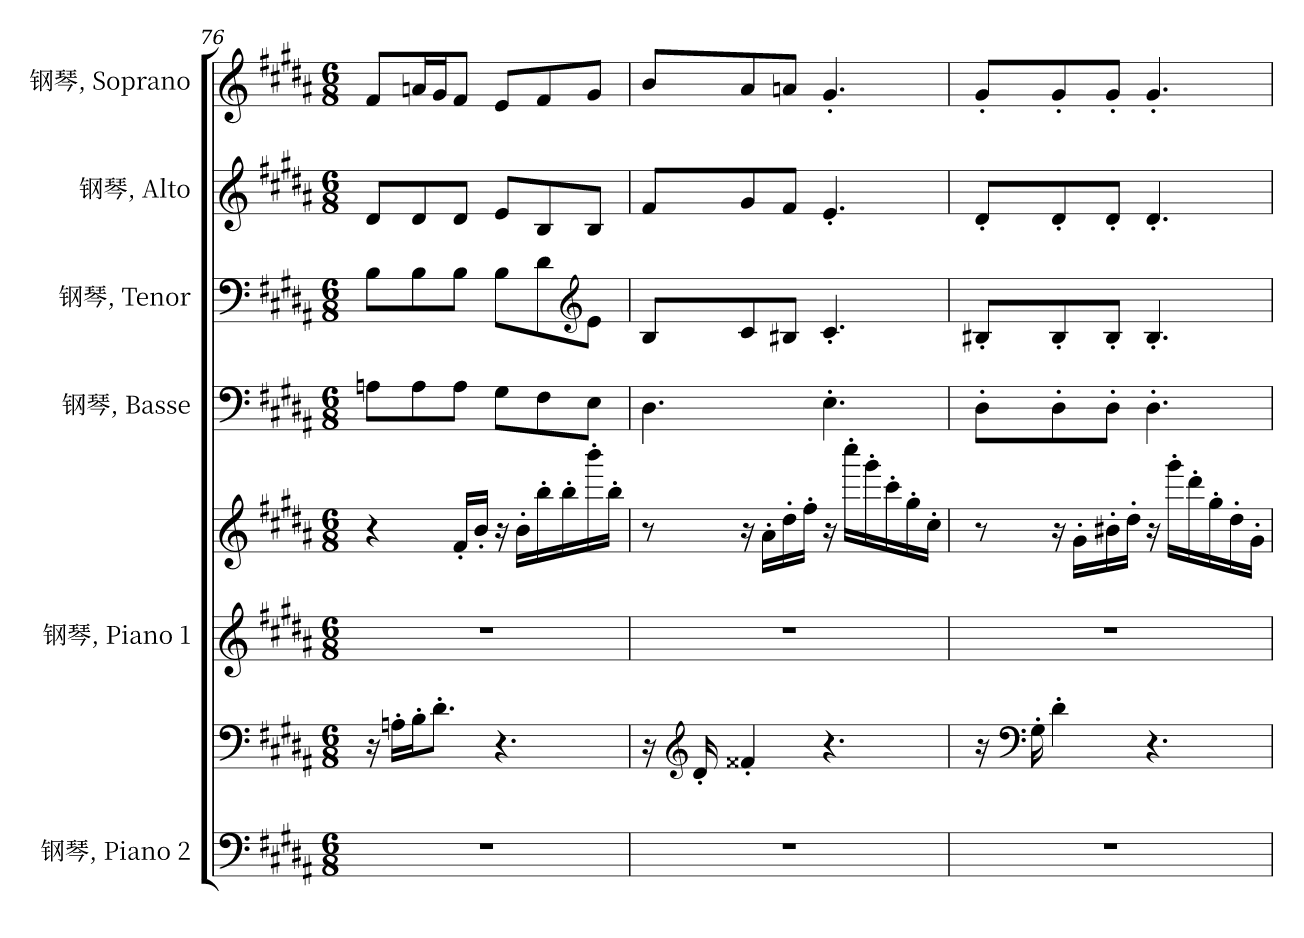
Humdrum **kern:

**kern	**kern	**kern	**kern	**kern	**kern	**kern	**kern
*part6	*part6	*part5	*part5	*part4	*part3	*part2	*part1
*staff8	*staff7	*staff6	*staff5	*staff4	*staff3	*staff2	*staff1
*I"钢琴, Piano 2	*	*I"钢琴, Piano 1	*	*I"钢琴, Basse	*I"钢琴, Tenor	*I"钢琴, Alto	*I"钢琴, Soprano
*I'Pno.	*	*I'Pno.	*	*	*	*	*
*clefF4	*clefF4	*clefG2	*clefG2	*clefF4	*clefF4	*clefG2	*clefG2
*k[f#c#g#d#a#]	*k[f#c#g#d#a#]	*k[f#c#g#d#a#]	*k[f#c#g#d#a#]	*k[f#c#g#d#a#]	*k[f#c#g#d#a#]	*k[f#c#g#d#a#]	*k[f#c#g#d#a#]
*M6/8	*M6/8	*M6/8	*M6/8	*M6/8	*M6/8	*M6/8	*M6/8
=76	=76	=76	=76	=76	=76	=76	=76
2.r	16r	2.r	4r	8An\L	8B\L	8d#/L	8f#/L
.	16An'\LL	.	.	.	.	.	.
.	16B'\J	.	.	8A\	8B\	8d#/	16an/L
.	8.d#'\J	.	.	.	.	.	16g#/J
.	.	.	16f#'/LL	8A\J	8B\J	8d#/J	8f#/J
.	.	.	16b'/JJ	.	.	.	.
.	4.r	.	16r	8G#\L	8B\L	8e/L	8e/L
.	.	.	16b'\LL	.	.	.	.
.	.	.	16bb'\	8F#\	8d#\	8B/	8f#/
.	.	.	16bb'\	.	.	.	.
*	*	*	*	*	*clefG2	*	*
.	.	.	16bbb'\	8E\J	8e\J	8B/J	8g#/J
.	.	.	16bb'\JJ	.	.	.	.
!!LO:PB:g=z
=77	=77	=77	=77	=77	=77	=77	=77
2.r	16r	2.r	8r	4.D#\	8B/L	8f#/L	8b/L
*	*clefG2	*	*	*	*	*	*
.	16d#'/	.	.	.	.	.	.
.	4f##X'/	.	16r	.	8c#/	8g#/	8a#/
.	.	.	16a#'\LL	.	.	.	.
.	.	.	16dd#'\	.	8B#X/J	8f#/J	8an/J
.	.	.	16ff#'\JJ	.	.	.	.
.	4.r	.	16r	4.E'\	4.c#'/	4.e'/	4.g#'/
.	.	.	16cccc#'\LL	.	.	.	.
.	.	.	16ggg#'\	.	.	.	.
.	.	.	16ccc#'\	.	.	.	.
.	.	.	16gg#'\	.	.	.	.
.	.	.	16cc#'\JJ	.	.	.	.
=78	=78	=78	=78	=78	=78	=78	=78
2.r	16r	2.r	8r	8D#'\L	8B#X'/L	8d#'/L	8g#'/L
*	*clefF4	*	*	*	*	*	*
.	16G#'\	.	.	.	.	.	.
.	4d#'\	.	16r	8D#'\	8B#'/	8d#'/	8g#'/
.	.	.	16g#'\LL	.	.	.	.
.	.	.	16b#X'\	8D#'\J	8B#'/J	8d#'/J	8g#'/J
.	.	.	16dd#'\JJ	.	.	.	.
.	4.r	.	16r	4.D#'\	4.B#'/	4.d#'/	4.g#'/
.	.	.	16ggg#'\LL	.	.	.	.
.	.	.	16ddd#'\	.	.	.	.
.	.	.	16gg#'\	.	.	.	.
.	.	.	16dd#'\	.	.	.	.
.	.	.	16g#'\JJ	.	.	.	.
=	=	=	=	=	=	=	=
*-	*-	*-	*-	*-	*-	*-	*-
